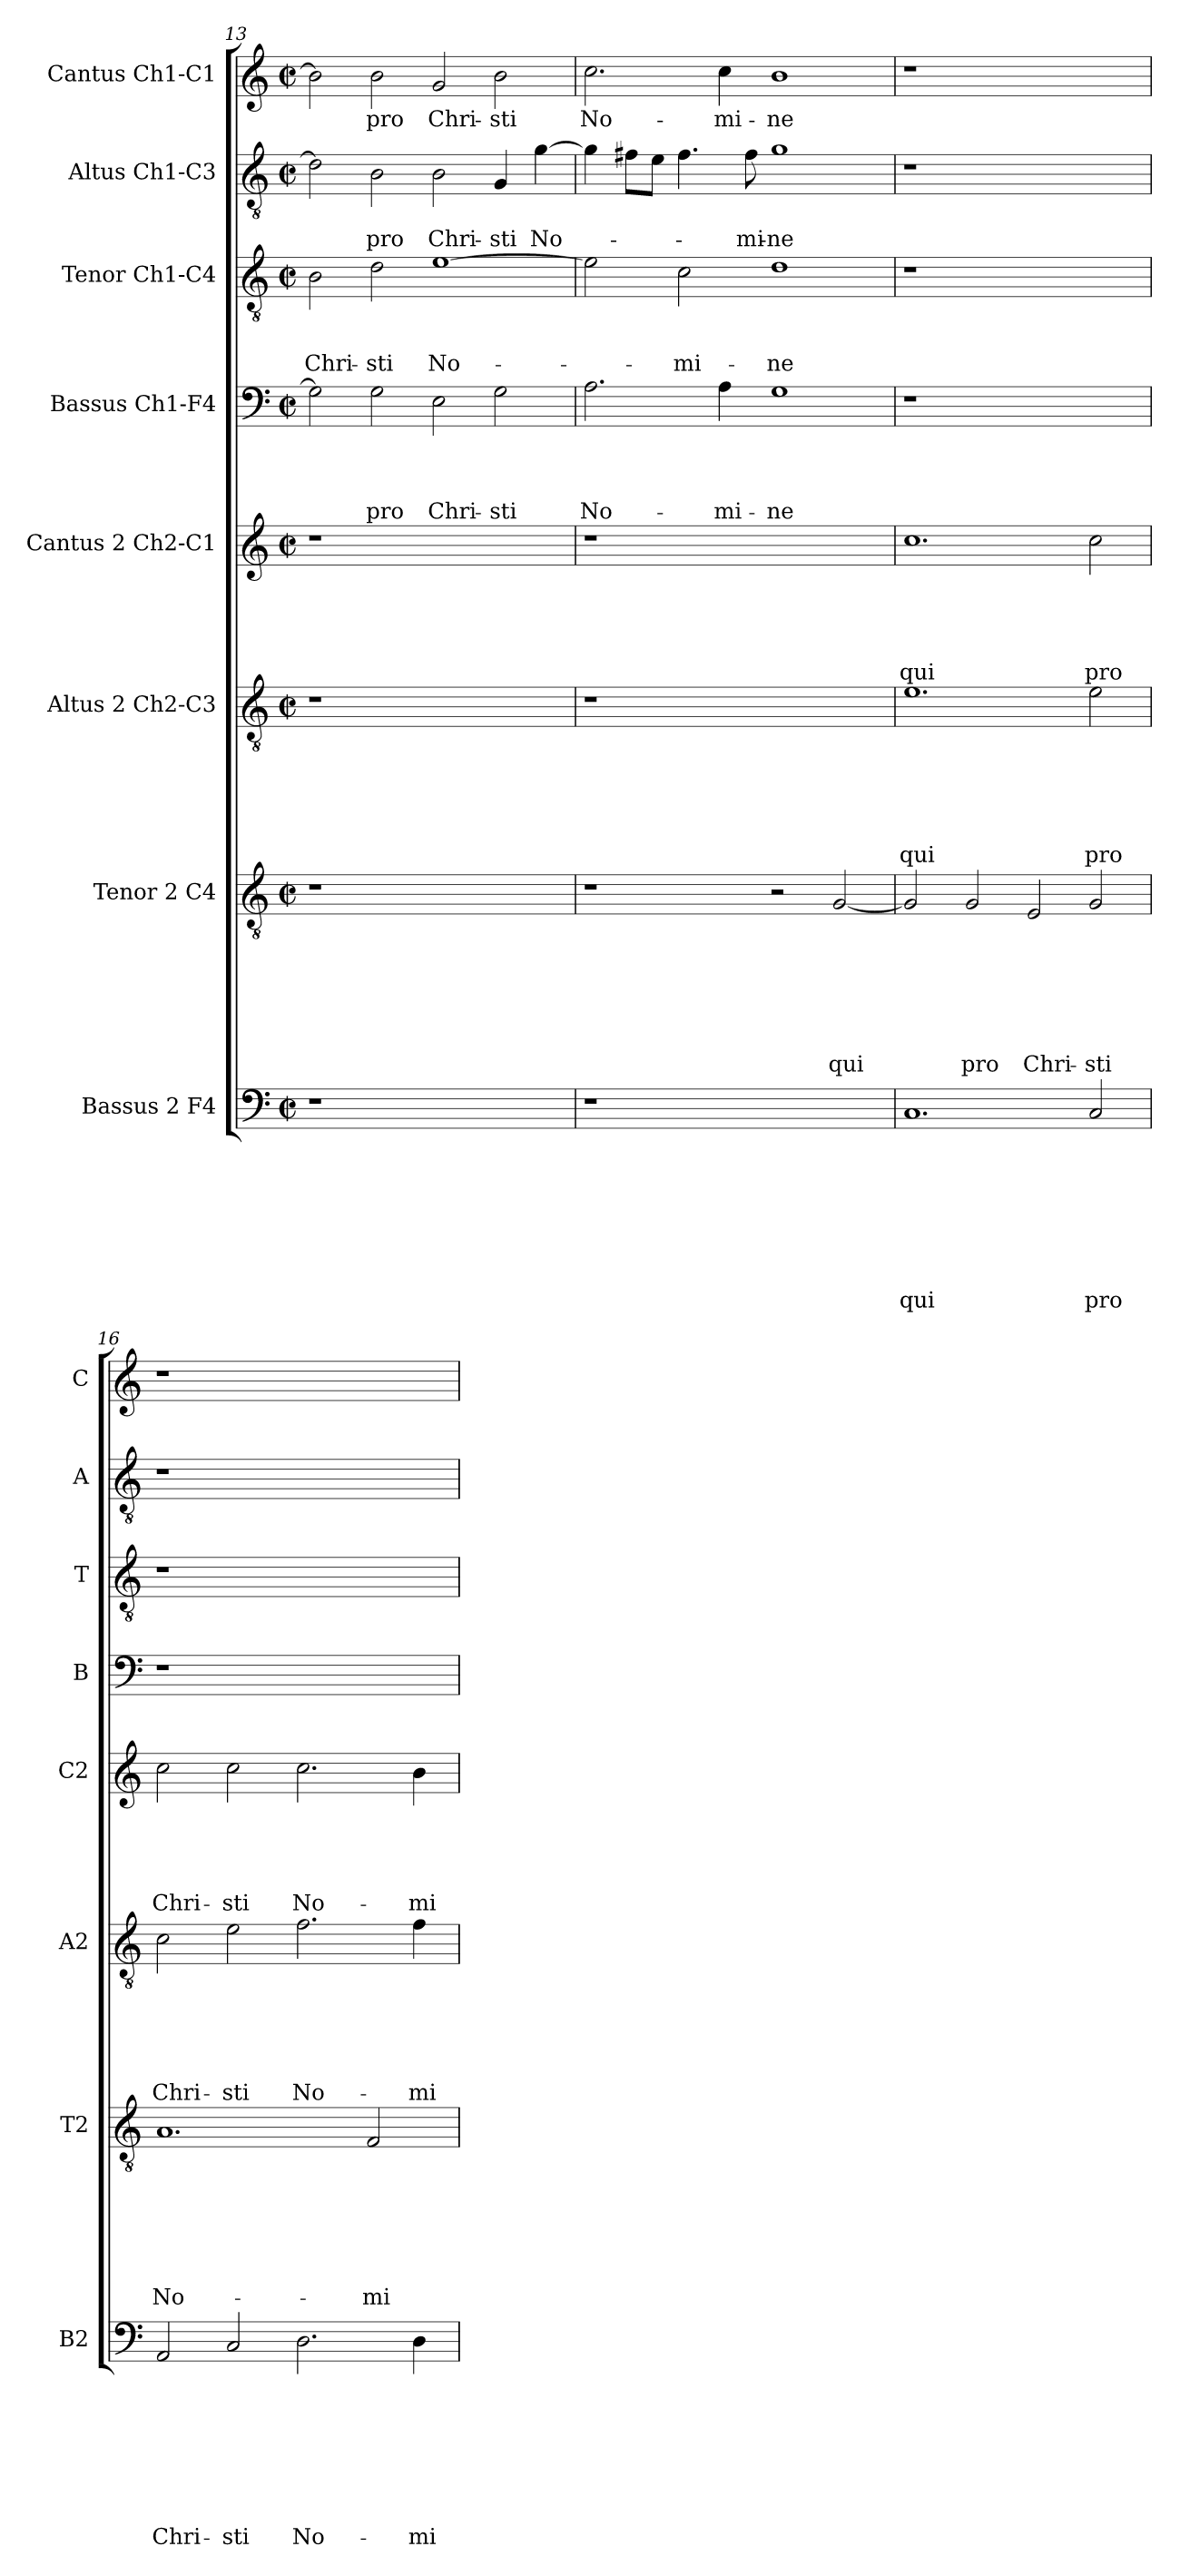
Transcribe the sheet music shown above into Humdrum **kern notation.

**kern	**text	**text	**text	**text	**text	**text	**text	**text	**kern	**text	**text	**text	**text	**text	**text	**text	**kern	**text	**text	**text	**text	**text	**text	**kern	**text	**text	**text	**text	**text	**kern	**text	**text	**text	**text	**kern	**text	**text	**text	**kern	**text	**text	**kern	**text
*part8	*part8	*part8	*part8	*part8	*part8	*part8	*part8	*part8	*part7	*part7	*part7	*part7	*part7	*part7	*part7	*part7	*part6	*part6	*part6	*part6	*part6	*part6	*part6	*part5	*part5	*part5	*part5	*part5	*part5	*part4	*part4	*part4	*part4	*part4	*part3	*part3	*part3	*part3	*part2	*part2	*part2	*part1	*part1
*staff8	*staff8	*staff8	*staff8	*staff8	*staff8	*staff8	*staff8	*staff8	*staff7	*staff7	*staff7	*staff7	*staff7	*staff7	*staff7	*staff7	*staff6	*staff6	*staff6	*staff6	*staff6	*staff6	*staff6	*staff5	*staff5	*staff5	*staff5	*staff5	*staff5	*staff4	*staff4	*staff4	*staff4	*staff4	*staff3	*staff3	*staff3	*staff3	*staff2	*staff2	*staff2	*staff1	*staff1
*I"Bassus 2 F4	*	*	*	*	*	*	*	*	*I"Tenor 2 C4	*	*	*	*	*	*	*	*I"Altus 2 Ch2-C3	*	*	*	*	*	*	*I"Cantus 2 Ch2-C1	*	*	*	*	*	*I"Bassus  Ch1-F4	*	*	*	*	*I"Tenor Ch1-C4	*	*	*	*I"Altus  Ch1-C3	*	*	*I"Cantus Ch1-C1	*
*I'B2	*	*	*	*	*	*	*	*	*I'T2	*	*	*	*	*	*	*	*I'A2	*	*	*	*	*	*	*I'C2	*	*	*	*	*	*I'B	*	*	*	*	*I'T	*	*	*	*I'A	*	*	*I'C	*
!!LO:PB:g=z
*clefF4	*	*	*	*	*	*	*	*	*clefGv2	*	*	*	*	*	*	*	*clefGv2	*	*	*	*	*	*	*clefG2	*	*	*	*	*	*clefF4	*	*	*	*	*clefGv2	*	*	*	*clefGv2	*	*	*clefG2	*
*k[]	*	*	*	*	*	*	*	*	*k[]	*	*	*	*	*	*	*	*k[]	*	*	*	*	*	*	*k[]	*	*	*	*	*	*k[]	*	*	*	*	*k[]	*	*	*	*k[]	*	*	*k[]	*
*C:	*	*	*	*	*	*	*	*	*C:	*	*	*	*	*	*	*	*C:	*	*	*	*	*	*	*C:	*	*	*	*	*	*C:	*	*	*	*	*C:	*	*	*	*C:	*	*	*C:	*
*M2/2	*	*	*	*	*	*	*	*	*M2/2	*	*	*	*	*	*	*	*M2/2	*	*	*	*	*	*	*M2/2	*	*	*	*	*	*M2/2	*	*	*	*	*M2/2	*	*	*	*M2/2	*	*	*M2/2	*
*met(c|)	*	*	*	*	*	*	*	*	*met(c|)	*	*	*	*	*	*	*	*met(c|)	*	*	*	*	*	*	*met(c|)	*	*	*	*	*	*met(c|)	*	*	*	*	*met(c|)	*	*	*	*met(c|)	*	*	*met(c|)	*
=13	=13	=13	=13	=13	=13	=13	=13	=13	=13	=13	=13	=13	=13	=13	=13	=13	=13	=13	=13	=13	=13	=13	=13	=13	=13	=13	=13	=13	=13	=13	=13	=13	=13	=13	=13	=13	=13	=13	=13	=13	=13	=13	=13
!	!	!	!	!	!	!	!	!	!	!	!	!	!	!	!	!	!	!	!	!	!	!	!	!	!	!	!	!	!	!	!	!	!	!	!	!	!	!LO:LY:b	!	!	!	!	!
1r	.	.	.	.	.	.	.	.	1r	.	.	.	.	.	.	.	1r	.	.	.	.	.	.	1r	.	.	.	.	.	2G\]	.	.	.	.	2B\	.	.	Chri-	2d\]	.	.	2b\]	.
!	!	!	!	!	!	!	!	!	!	!	!	!	!	!	!	!	!	!	!	!	!	!	!	!	!	!	!	!	!	!	!	!	!	!LO:LY:b	!	!	!	!LO:LY:b	!	!	!LO:LY:b	!	!LO:LY:b
.	.	.	.	.	.	.	.	.	.	.	.	.	.	.	.	.	.	.	.	.	.	.	.	.	.	.	.	.	.	2G\	.	.	.	pro	2d\	.	.	-sti	2B\	.	pro	2b\	pro
!	!	!	!	!	!	!	!	!	!	!	!	!	!	!	!	!	!	!	!	!	!	!	!	!	!	!	!	!	!	!	!	!	!	!LO:LY:b	!	!	!	!LO:LY:b	!	!	!LO:LY:b	!	!LO:LY:b
1ryy	.	.	.	.	.	.	.	.	1ryy	.	.	.	.	.	.	.	1ryy	.	.	.	.	.	.	1ryy	.	.	.	.	.	2E\	.	.	.	Chri-	[1e	.	.	No-	2B\	.	Chri-	2g/	Chri-
!	!	!	!	!	!	!	!	!	!	!	!	!	!	!	!	!	!	!	!	!	!	!	!	!	!	!	!	!	!	!	!	!	!	!LO:LY:b	!	!	!	!	!	!	!LO:LY:b	!	!LO:LY:b
.	.	.	.	.	.	.	.	.	.	.	.	.	.	.	.	.	.	.	.	.	.	.	.	.	.	.	.	.	.	2G\	.	.	.	-sti	.	.	.	.	4G/	.	-sti	2b\	-sti
!	!	!	!	!	!	!	!	!	!	!	!	!	!	!	!	!	!	!	!	!	!	!	!	!	!	!	!	!	!	!	!	!	!	!	!	!	!	!	!	!	!LO:LY:b	!	!
.	.	.	.	.	.	.	.	.	.	.	.	.	.	.	.	.	.	.	.	.	.	.	.	.	.	.	.	.	.	.	.	.	.	.	.	.	.	.	[4g\	.	No-	.	.
=14	=14	=14	=14	=14	=14	=14	=14	=14	=14	=14	=14	=14	=14	=14	=14	=14	=14	=14	=14	=14	=14	=14	=14	=14	=14	=14	=14	=14	=14	=14	=14	=14	=14	=14	=14	=14	=14	=14	=14	=14	=14	=14	=14
!	!	!	!	!	!	!	!	!	!	!	!	!	!	!	!	!	!	!	!	!	!	!	!	!	!	!	!	!	!	!	!	!	!	!LO:LY:b	!	!	!	!	!	!	!	!	!LO:LY:b
1r	.	.	.	.	.	.	.	.	1r	.	.	.	.	.	.	.	1r	.	.	.	.	.	.	1r	.	.	.	.	.	2.A\	.	.	.	No-	2e\]	.	.	.	4g\]	.	.	2.cc\	No-
.	.	.	.	.	.	.	.	.	.	.	.	.	.	.	.	.	.	.	.	.	.	.	.	.	.	.	.	.	.	.	.	.	.	.	.	.	.	.	8f#X\L	.	.	.	.
.	.	.	.	.	.	.	.	.	.	.	.	.	.	.	.	.	.	.	.	.	.	.	.	.	.	.	.	.	.	.	.	.	.	.	.	.	.	.	8e\J	.	.	.	.
!	!	!	!	!	!	!	!	!	!	!	!	!	!	!	!	!	!	!	!	!	!	!	!	!	!	!	!	!	!	!	!	!	!	!	!	!	!	!LO:LY:b	!	!	!	!	!
.	.	.	.	.	.	.	.	.	.	.	.	.	.	.	.	.	.	.	.	.	.	.	.	.	.	.	.	.	.	.	.	.	.	.	2c\	.	.	-mi-	4.f#\	.	.	.	.
!	!	!	!	!	!	!	!	!	!	!	!	!	!	!	!	!	!	!	!	!	!	!	!	!	!	!	!	!	!	!	!	!	!	!LO:LY:b	!	!	!	!	!	!	!	!	!LO:LY:b
.	.	.	.	.	.	.	.	.	.	.	.	.	.	.	.	.	.	.	.	.	.	.	.	.	.	.	.	.	.	4A\	.	.	.	-mi-	.	.	.	.	.	.	.	4cc\	-mi-
!	!	!	!	!	!	!	!	!	!	!	!	!	!	!	!	!	!	!	!	!	!	!	!	!	!	!	!	!	!	!	!	!	!	!	!	!	!	!	!	!	!LO:LY:b	!	!
.	.	.	.	.	.	.	.	.	.	.	.	.	.	.	.	.	.	.	.	.	.	.	.	.	.	.	.	.	.	.	.	.	.	.	.	.	.	.	8f#\	.	-mi-	.	.
!	!	!	!	!	!	!	!	!	!	!	!	!	!	!	!	!	!	!	!	!	!	!	!	!	!	!	!	!	!	!	!	!	!	!LO:LY:b	!	!	!	!LO:LY:b	!	!	!LO:LY:b	!	!LO:LY:b
1ryy	.	.	.	.	.	.	.	.	2r	.	.	.	.	.	.	.	1ryy	.	.	.	.	.	.	1ryy	.	.	.	.	.	1G	.	.	.	-ne	1d	.	.	-ne	1g	.	-ne	1b	-ne
!	!	!	!	!	!	!	!	!	!	!	!	!	!	!	!	!LO:LY:b	!	!	!	!	!	!	!	!	!	!	!	!	!	!	!	!	!	!	!	!	!	!	!	!	!	!	!
.	.	.	.	.	.	.	.	.	[2G/	.	.	.	.	.	.	qui	.	.	.	.	.	.	.	.	.	.	.	.	.	.	.	.	.	.	.	.	.	.	.	.	.	.	.
=15	=15	=15	=15	=15	=15	=15	=15	=15	=15	=15	=15	=15	=15	=15	=15	=15	=15	=15	=15	=15	=15	=15	=15	=15	=15	=15	=15	=15	=15	=15	=15	=15	=15	=15	=15	=15	=15	=15	=15	=15	=15	=15	=15
!	!	!	!	!	!	!	!	!LO:LY:b	!	!	!	!	!	!	!	!	!	!	!	!	!	!	!LO:LY:b	!	!	!	!	!	!LO:LY:b	!	!	!	!	!	!	!	!	!	!	!	!	!	!
1.C	.	.	.	.	.	.	.	qui	2G/]	.	.	.	.	.	.	.	1.e	.	.	.	.	.	qui	1.cc	.	.	.	.	qui	1r	.	.	.	.	1r	.	.	.	1r	.	.	1r	.
!	!	!	!	!	!	!	!	!	!	!	!	!	!	!	!	!LO:LY:b	!	!	!	!	!	!	!	!	!	!	!	!	!	!	!	!	!	!	!	!	!	!	!	!	!	!	!
.	.	.	.	.	.	.	.	.	2G/	.	.	.	.	.	.	pro	.	.	.	.	.	.	.	.	.	.	.	.	.	.	.	.	.	.	.	.	.	.	.	.	.	.	.
!	!	!	!	!	!	!	!	!	!	!	!	!	!	!	!	!LO:LY:b	!	!	!	!	!	!	!	!	!	!	!	!	!	!	!	!	!	!	!	!	!	!	!	!	!	!	!
.	.	.	.	.	.	.	.	.	2E/	.	.	.	.	.	.	Chri-	.	.	.	.	.	.	.	.	.	.	.	.	.	1ryy	.	.	.	.	1ryy	.	.	.	1ryy	.	.	1ryy	.
!	!	!	!	!	!	!	!	!LO:LY:b	!	!	!	!	!	!	!	!LO:LY:b	!	!	!	!	!	!	!LO:LY:b	!	!	!	!	!	!LO:LY:b	!	!	!	!	!	!	!	!	!	!	!	!	!	!
2C/	.	.	.	.	.	.	.	pro	2G/	.	.	.	.	.	.	-sti	2e\	.	.	.	.	.	pro	2cc\	.	.	.	.	pro	.	.	.	.	.	.	.	.	.	.	.	.	.	.
=16	=16	=16	=16	=16	=16	=16	=16	=16	=16	=16	=16	=16	=16	=16	=16	=16	=16	=16	=16	=16	=16	=16	=16	=16	=16	=16	=16	=16	=16	=16	=16	=16	=16	=16	=16	=16	=16	=16	=16	=16	=16	=16	=16
!	!	!	!	!	!	!	!	!LO:LY:b	!	!	!	!	!	!	!	!LO:LY:b	!	!	!	!	!	!	!LO:LY:b	!	!	!	!	!	!LO:LY:b	!	!	!	!	!	!	!	!	!	!	!	!	!	!
2AA/	.	.	.	.	.	.	.	Chri-	1.A	.	.	.	.	.	.	No-	2c\	.	.	.	.	.	Chri-	2cc\	.	.	.	.	Chri-	1r	.	.	.	.	1r	.	.	.	1r	.	.	1r	.
!	!	!	!	!	!	!	!	!LO:LY:b	!	!	!	!	!	!	!	!	!	!	!	!	!	!	!LO:LY:b	!	!	!	!	!	!LO:LY:b	!	!	!	!	!	!	!	!	!	!	!	!	!	!
2C/	.	.	.	.	.	.	.	-sti	.	.	.	.	.	.	.	.	2e\	.	.	.	.	.	-sti	2cc\	.	.	.	.	-sti	.	.	.	.	.	.	.	.	.	.	.	.	.	.
!	!	!	!	!	!	!	!	!LO:LY:b	!	!	!	!	!	!	!	!	!	!	!	!	!	!	!LO:LY:b	!	!	!	!	!	!LO:LY:b	!	!	!	!	!	!	!	!	!	!	!	!	!	!
2.D\	.	.	.	.	.	.	.	No-	.	.	.	.	.	.	.	.	2.f\	.	.	.	.	.	No-	2.cc\	.	.	.	.	No-	1ryy	.	.	.	.	1ryy	.	.	.	1ryy	.	.	1ryy	.
!	!	!	!	!	!	!	!	!	!	!	!	!	!	!	!	!LO:LY:b	!	!	!	!	!	!	!	!	!	!	!	!	!	!	!	!	!	!	!	!	!	!	!	!	!	!	!
.	.	.	.	.	.	.	.	.	2F/	.	.	.	.	.	.	-mi-	.	.	.	.	.	.	.	.	.	.	.	.	.	.	.	.	.	.	.	.	.	.	.	.	.	.	.
!	!	!	!	!	!	!	!	!LO:LY:b	!	!	!	!	!	!	!	!	!	!	!	!	!	!	!LO:LY:b	!	!	!	!	!	!LO:LY:b	!	!	!	!	!	!	!	!	!	!	!	!	!	!
4D\	.	.	.	.	.	.	.	-mi-	.	.	.	.	.	.	.	.	4f\	.	.	.	.	.	-mi-	4b\	.	.	.	.	-mi-	.	.	.	.	.	.	.	.	.	.	.	.	.	.
=	=	=	=	=	=	=	=	=	=	=	=	=	=	=	=	=	=	=	=	=	=	=	=	=	=	=	=	=	=	=	=	=	=	=	=	=	=	=	=	=	=	=	=
*-	*-	*-	*-	*-	*-	*-	*-	*-	*-	*-	*-	*-	*-	*-	*-	*-	*-	*-	*-	*-	*-	*-	*-	*-	*-	*-	*-	*-	*-	*-	*-	*-	*-	*-	*-	*-	*-	*-	*-	*-	*-	*-	*-
